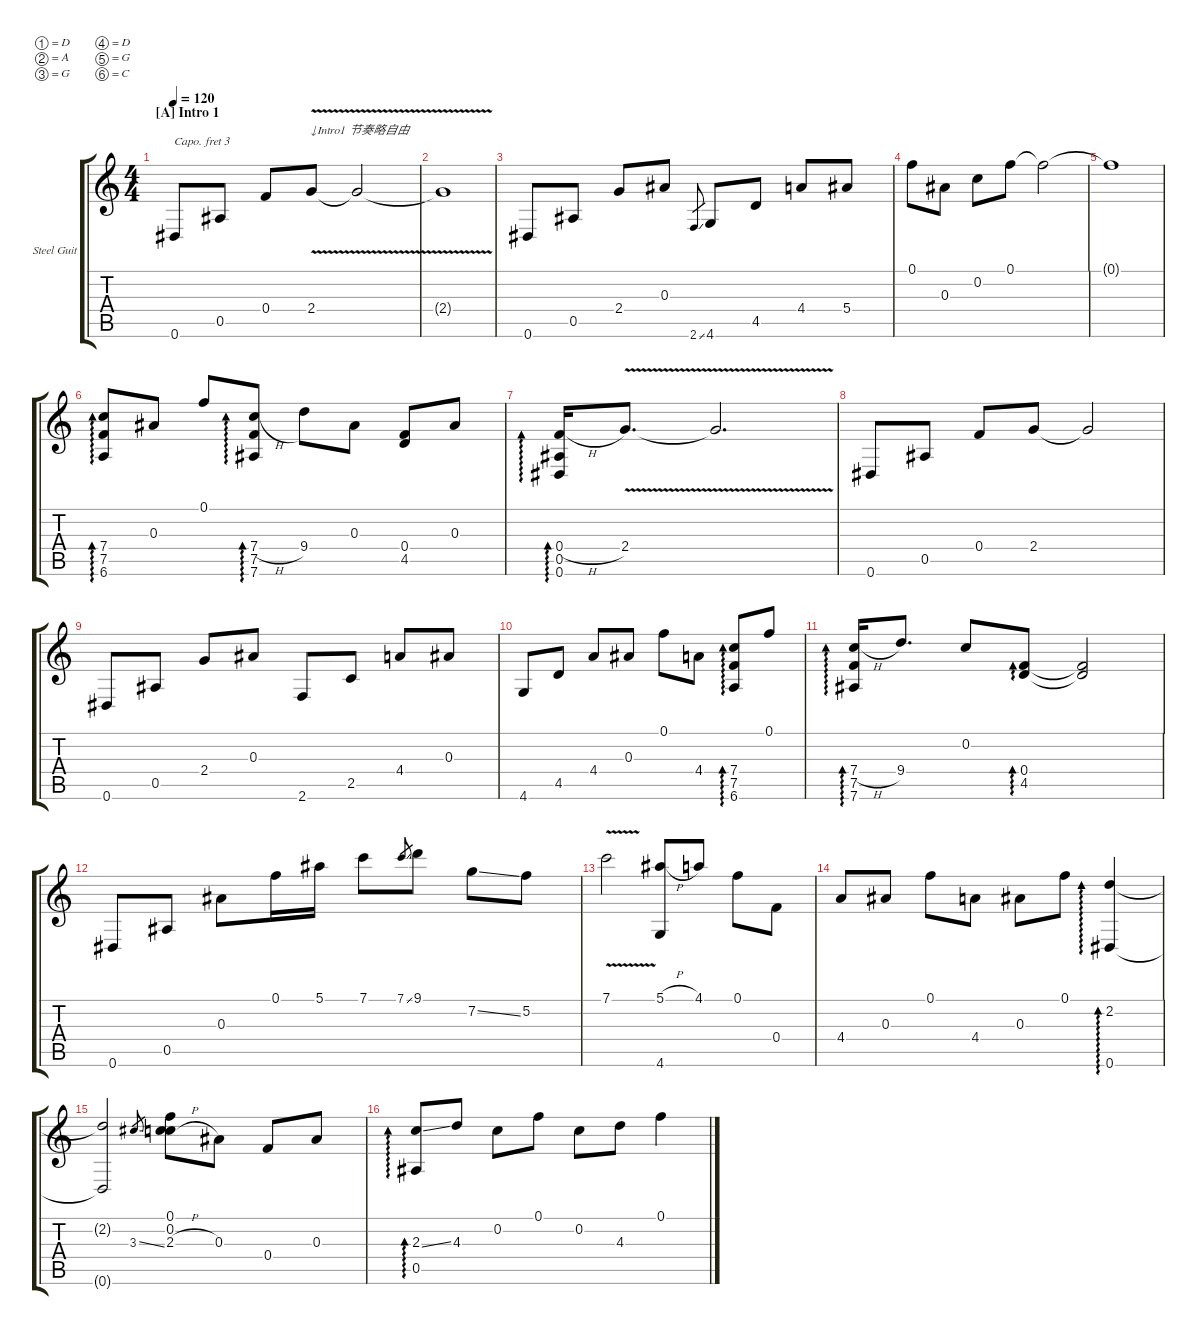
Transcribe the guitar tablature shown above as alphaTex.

\defaultSystemsLayout 4
\hideDynamics
\bracketExtendMode groupsimilarinstruments
\firstSystemTrackNameOrientation horizontal
\otherSystemsTrackNameOrientation horizontal
\extendBarLines
\chordDiagramsInScore
\track ("Steel Guitar" "Steel Guit") {instrument acousticguitarsteel}
\staff {score tabs}
\capo 3
\tuning (D4 A3 G3 D3 G2 C2)
\ts (4 4)
\section ("A" "Intro 1")
\tempo 120
\clef g2
\scale
1.08502
\ks c
0.6{acc #}.8{dy mf instrument acousticguitarsteel beam Up} 0.5{acc #}.8{beam Up} 0.4.8{beam Up} 2.4{v}.8{txt "↓Intro1 节奏略自由" beam Up} 2.4{v t}.2{beam Up} |
\scale
0.967754 2.4{v t}.1{beam Up} |
\scale
0.947228 0.6{acc #}.8{beam Up} 0.5{acc #}.8{beam Up} 2.4.8{beam Up} 0.3{acc #}.8{beam Up} 2.6{ss}.8{gr beam Up} 4.6.8{beam Up} 4.5.8{beam Up} 4.4.8{beam Up} 5.4{acc #}.8{beam Up} |
\scale
1.05415 0.1.8{beam Down} 0.3{acc #}.8{beam Down} 0.2.8{beam Down} 0.1.8{beam Down} 0.1{t}.2{beam Down} |
\scale
0.972924 0.1{t}.1{beam Down} |
\scale
0.972924 (7.4 7.5 6.6).8{ad 0 beam Up} 0.3{acc #}.8{beam Up} 0.1.8{beam Up} (7.6{acc #} 7.5 7.4{h}).8{ad 0 beam Up} 9.4.8{beam Down} 0.3{acc #}.8{beam Down} (0.4 4.5).8{beam Up} 0.3{acc #}.8{beam Up} |
\scale
1.05468 (0.6{acc #} 0.5{acc #} 0.4{h}).16{ad 0 beam Up} 2.4{v}.8{d beam Up} 2.4{v t}.2{d beam Up} |
\scale
0.972661 0.6{acc #}.8{beam Up} 0.5{acc #}.8{beam Up} 0.4.8{beam Up} 2.4.8{beam Up} 2.4{t}.2{beam Up} |
\scale
0.972661 0.6{acc #}.8{beam Up} 0.5{acc #}.8{beam Up} 2.4.8{beam Up} 0.3{acc #}.8{beam Up} 2.6.8{beam Up} 2.5.8{beam Up} 4.4.8{beam Up} 0.3{acc #}.8{beam Up} |
\scale
1.06784 4.6.8{beam Up} 4.5.8{beam Up} 4.4.8{beam Up} 0.3{acc #}.8{beam Up} 0.1.8{beam Down} 4.4.8{beam Down} (7.4 6.6 7.5).8{ad 0 beam Up} 0.1.8{beam Up} |
\scale
0.966082 (7.4{h} 7.5 7.6{acc #}).16{ad 0 beam Up} 9.4.8{d beam Up} 0.2.8{beam Up} (0.4 4.5).8{ad 0 beam Up} (0.4{t} 4.5{t}).2{beam Up} |
\scale
0.966082 0.6{acc #}.8{beam Up} 0.5{acc #}.8{beam Up} 0.3{acc #}.8{beam Down} 0.1.16{beam Down} 5.1{acc #}.16{beam Down} 7.1.8{beam Down} 7.1{ss}.8{gr beam Up} 9.1.8{beam Down} 7.2{ss}.8{beam Down} 5.2.8{beam Down} |
\scale
1.05415 7.1{v}.2{beam Down} (5.1{h acc #} 4.6).8{beam Up} 4.1.8{beam Up} 0.1.8{beam Down} 0.4.8{beam Down} |
\scale
0.972924 4.4.8{beam Up} 0.3{acc #}.8{beam Up} 0.1.8{beam Down} 4.4.8{beam Down} 0.3{acc #}.8{beam Down} 0.1.8{beam Down} (2.2 0.6{acc #}).4{ad 0 beam Up} |
\scale
0.972924 (0.6{t acc #} 2.2{t}).2{beam Up} 3.3{ss acc #}.8{gr beam Up} (2.3{h} 0.2 0.1).8{beam Down} 0.3{acc #}.8{beam Down} 0.4.8{beam Up} 0.3{acc #}.8{beam Up} |
\scale
1.04099 (2.3{ss} 0.5{acc #}).8{ad 0 beam Up} 4.3.8{beam Up} 0.2.8{beam Down} 0.1.8{beam Down} 0.2.8{beam Down} 4.3.8{beam Down} 0.1.4{beam Down}
